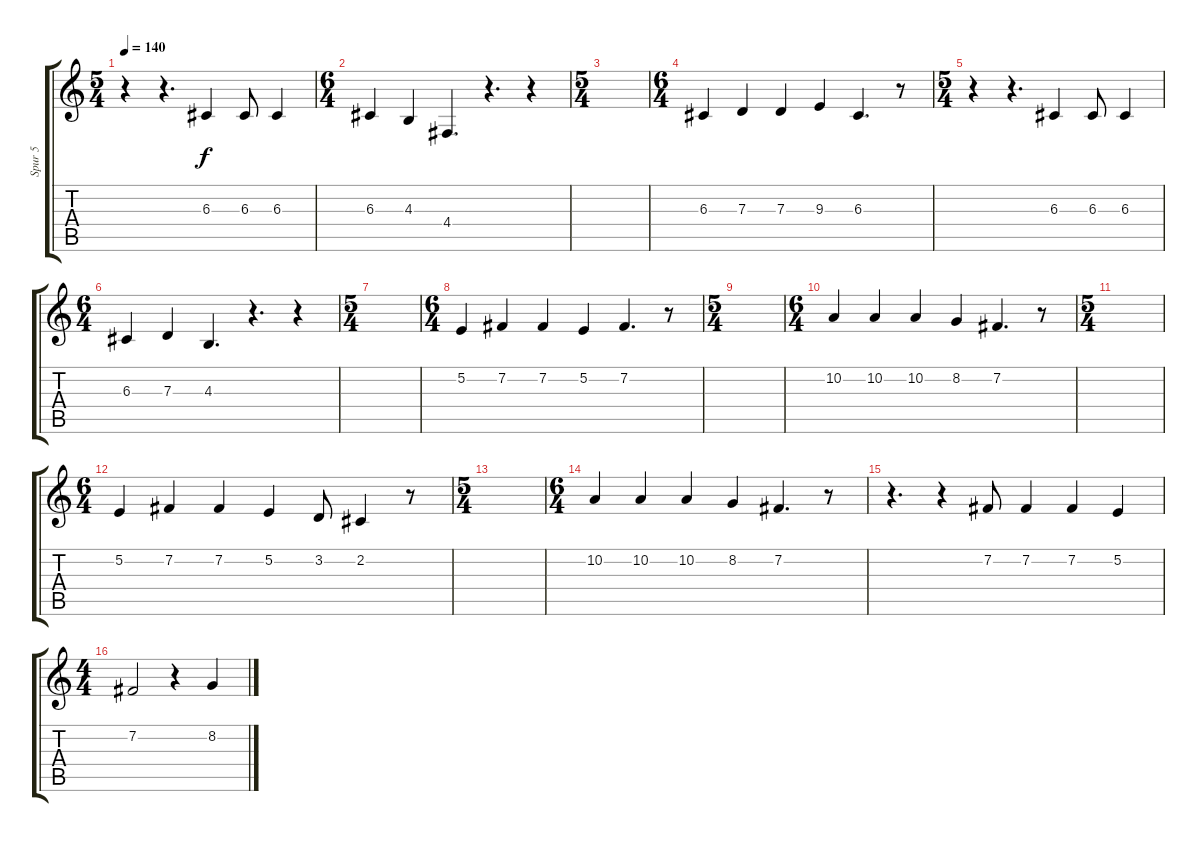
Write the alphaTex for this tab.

\track ("Spur 5" "Spur 5") {instrument lead6voice}
\staff {score tabs}
\tuning (E4 B3 G3 D3 A2 E2) {hide}
\ts (5 4)
\tempo 140
\clef g2
\ks c
r.4{dy f} r.4{d} 6.3.4 6.3.8 6.3.4 |
\ts (6 4)
6.3.4 4.3.4 4.4.4{d} r.4{d} r.4 |
\ts (5 4)
|
\ts (6 4)
6.3.4 7.3.4 7.3.4 9.3.4 6.3.4{d} r.8 |
\ts (5 4)
r.4 r.4{d} 6.3.4 6.3.8 6.3.4 |
\ts (6 4)
6.3.4 7.3.4 4.3.4{d} r.4{d} r.4 |
\ts (5 4)
|
\ts (6 4)
5.2.4 7.2.4 7.2.4 5.2.4 7.2.4{d} r.8 |
\ts (5 4)
|
\ts (6 4)
10.2.4 10.2.4 10.2.4 8.2.4 7.2.4{d} r.8 |
\ts (5 4)
|
\ts (6 4)
5.2.4 7.2.4 7.2.4 5.2.4 3.2.8 2.2.4 r.8 |
\ts (5 4)
|
\ts (6 4)
10.2.4 10.2.4 10.2.4 8.2.4 7.2.4{d} r.8 |
r.4{d} r.4 7.2.8 7.2.4 7.2.4 5.2.4 |
\ts (4 4)
7.2.2 r.4 8.2.4
